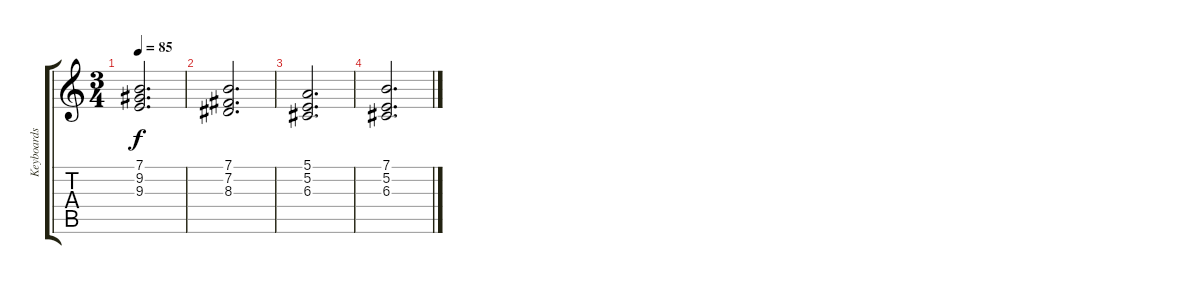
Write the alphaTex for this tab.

\track ("Keyboards" "Keyboards") {instrument drawbarorgan}
\staff {score tabs}
\tuning (E4 B3 G3 D3 A2 E2) {hide}
\ts (3 4)
\tempo 85
\clef g2
\ks c
(7.1 9.2 9.3).2{d dy f} |
(7.1 7.2 8.3).2{d} |
(5.1 5.2 6.3).2{d} |
(7.1 5.2 6.3).2{d}
